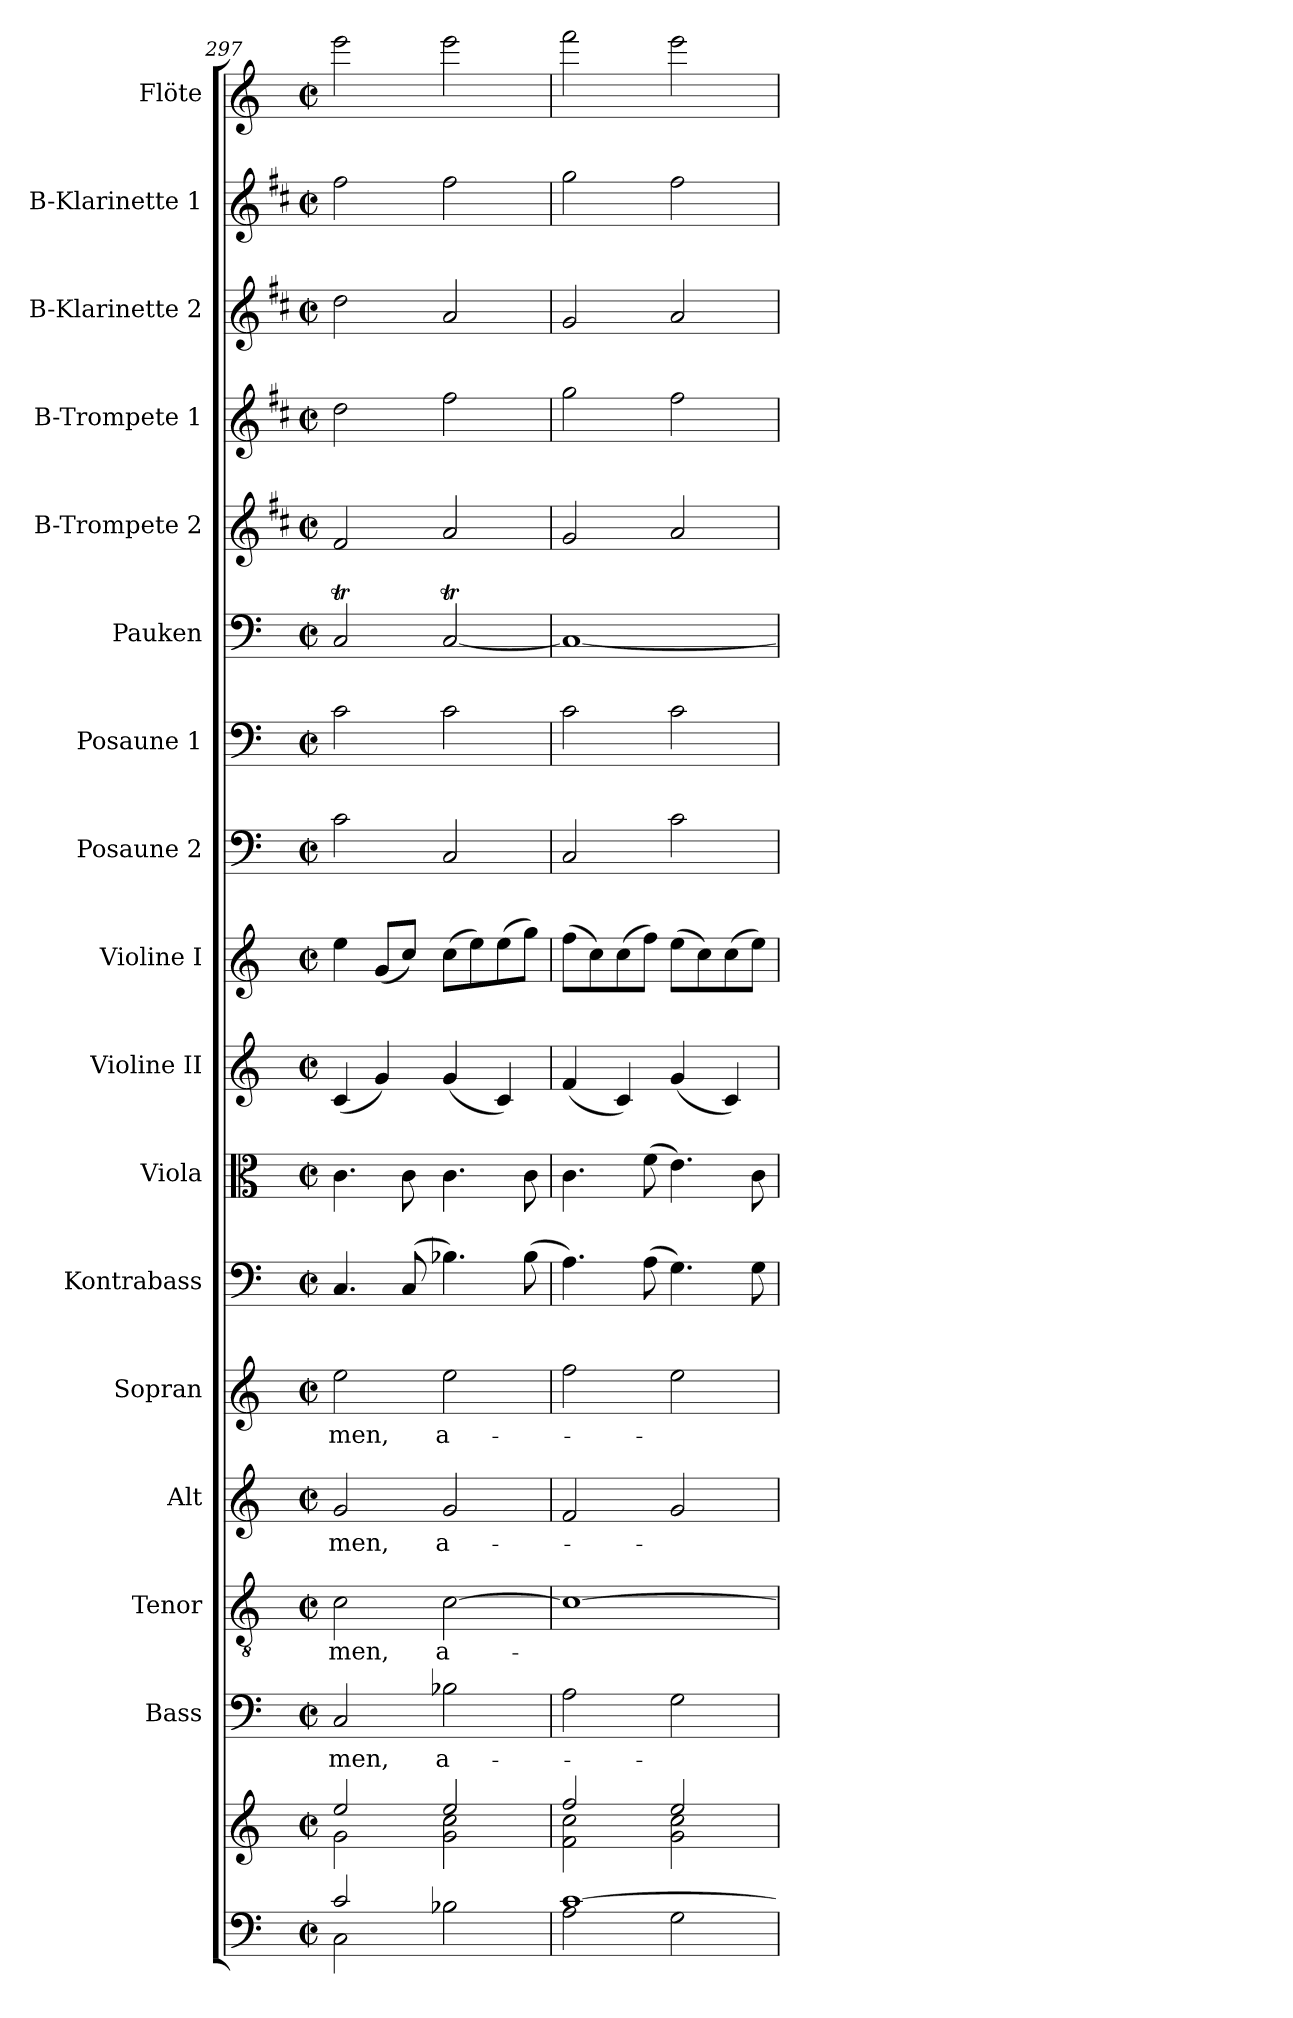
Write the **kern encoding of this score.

**kern	**kern	**kern	**text	**kern	**text	**kern	**text	**kern	**text	**kern	**kern	**kern	**kern	**kern	**kern	**kern	**kern	**kern	**kern	**kern	**kern
*part17	*part17	*part16	*part16	*part15	*part15	*part14	*part14	*part13	*part13	*part12	*part11	*part10	*part9	*part8	*part7	*part6	*part5	*part4	*part3	*part2	*part1
*staff18	*staff17	*staff16	*staff16	*staff15	*staff15	*staff14	*staff14	*staff13	*staff13	*staff12	*staff11	*staff10	*staff9	*staff8	*staff7	*staff6	*staff5	*staff4	*staff3	*staff2	*staff1
*	*	*I"Bass	*	*I"Tenor	*	*I"Alt	*	*I"Sopran	*	*I"Kontrabass	*I"Viola	*I"Violine II	*I"Violine I	*I"Posaune 2	*I"Posaune 1	*I"Pauken	*I"B-Trompete 2	*I"B-Trompete 1	*I"B-Klarinette 2	*I"B-Klarinette 1	*I"Flöte
*	*	*I'B.	*	*I'T.	*	*I'A.	*	*I'S.	*	*I'Kb.	*I'Vla.	*I'Vl. II	*I'Vl. I	*I'Pos. 2	*I'Pos. 1	*I'Pk.	*I'B Trp. 2	*I'B Trp. 1	*I'B Kl. 2	*I'B Kl. 1	*I'Fl.
*clefF4	*clefG2	*clefF4	*	*clefGv2	*	*clefG2	*	*clefG2	*	*clefF4	*clefC3	*clefG2	*clefG2	*clefF4	*clefF4	*clefF4	*clefG2	*clefG2	*clefG2	*clefG2	*clefG2
*	*	*	*	*	*	*	*	*	*	*ITrd7c12	*	*	*	*	*	*	*ITrd1c2	*ITrd1c2	*ITrd1c2	*ITrd1c2	*
*k[]	*k[]	*k[]	*	*k[]	*	*k[]	*	*k[]	*	*k[]	*k[]	*k[]	*k[]	*k[]	*k[]	*k[]	*k[]	*k[]	*k[]	*k[]	*k[]
*C:	*C:	*C:	*	*C:	*	*C:	*	*C:	*	*C:	*C:	*C:	*C:	*C:	*C:	*C:	*C:	*C:	*C:	*C:	*C:
*M2/2	*M2/2	*M2/2	*	*M2/2	*	*M2/2	*	*M2/2	*	*M2/2	*M2/2	*M2/2	*M2/2	*M2/2	*M2/2	*M2/2	*M2/2	*M2/2	*M2/2	*M2/2	*M2/2
*met(c|)	*met(c|)	*met(c|)	*	*met(c|)	*	*met(c|)	*	*met(c|)	*	*met(c|)	*met(c|)	*met(c|)	*met(c|)	*met(c|)	*met(c|)	*met(c|)	*met(c|)	*met(c|)	*met(c|)	*met(c|)	*met(c|)
=297	=297	=297	=297	=297	=297	=297	=297	=297	=297	=297	=297	=297	=297	=297	=297	=297	=297	=297	=297	=297	=297
*^	*^	*	*	*	*	*	*	*	*	*	*	*	*	*	*	*	*	*	*	*	*
!	!	!	!	!	!LO:LY:b	!	!LO:LY:b	!	!LO:LY:b	!	!LO:LY:b	!	!	!	!	!	!	!	!	!	!	!	!
2c/	2C\	2ee/	2g\	2C/	-men,	2c\	-men,	2g/	-men,	2ee\	-men,	4.CC/	4.c\	(<4c/	4ee\	2c\	2c\	2CT/	2e/	2cc\	2cc\	2ee\	2eee\
.	.	.	.	.	.	.	.	.	.	.	.	.	.	4g/)	(<8g/L	.	.	.	.	.	.	.	.
.	.	.	.	.	.	.	.	.	.	.	.	(>8CC/	8c\	.	8cc/J)	.	.	.	.	.	.	.	.
!	!	!	!	!	!LO:LY:b	!	!LO:LY:b	!	!LO:LY:b	!	!LO:LY:b	!	!	!	!	!	!	!	!	!	!	!	!
2ryy	2B-X\	2ee/	2g\ 2cc\	2B-X\	a-	[2c\	a-	2g/	a-	2ee\	a-	4.BB-X\)	4.c\	(<4g/	(>8cc\L	2C/	2c\	[2CT/	2g/	2ee\	2g/	2ee\	2eee\
.	.	.	.	.	.	.	.	.	.	.	.	.	.	.	8ee\)	.	.	.	.	.	.	.	.
.	.	.	.	.	.	.	.	.	.	.	.	.	.	4c/)	(>8ee\	.	.	.	.	.	.	.	.
.	.	.	.	.	.	.	.	.	.	.	.	(>8BB-\	8c\	.	8gg\J)	.	.	.	.	.	.	.	.
!!LO:PB:g=z
=298	=298	=298	=298	=298	=298	=298	=298	=298	=298	=298	=298	=298	=298	=298	=298	=298	=298	=298	=298	=298	=298	=298	=298
[>1c	2A\	2ff/	2f\ 2cc\	2A\	.	1c_	.	2f/	.	2ff\	.	4.AA\)	4.c\	(<4f/	(>8ff\L	2C/	2c\	1C_	2f/	2ff\	2f/	2ff\	2fff\
.	.	.	.	.	.	.	.	.	.	.	.	.	.	.	8cc\)	.	.	.	.	.	.	.	.
.	.	.	.	.	.	.	.	.	.	.	.	.	.	4c/)	(>8cc\	.	.	.	.	.	.	.	.
.	.	.	.	.	.	.	.	.	.	.	.	(>8AA\	(>8f\	.	8ff\J)	.	.	.	.	.	.	.	.
.	2G\	2ee/	2g\ 2cc\	2G\	.	.	.	2g/	.	2ee\	.	4.GG\)	4.e\)	(<4g/	(>8ee\L	2c\	2c\	.	2g/	2ee\	2g/	2ee\	2eee\
.	.	.	.	.	.	.	.	.	.	.	.	.	.	.	8cc\)	.	.	.	.	.	.	.	.
.	.	.	.	.	.	.	.	.	.	.	.	.	.	4c/)	(>8cc\	.	.	.	.	.	.	.	.
.	.	.	.	.	.	.	.	.	.	.	.	8GG\	8c\	.	8ee\J)	.	.	.	.	.	.	.	.
*v	*v	*	*	*	*	*	*	*	*	*	*	*	*	*	*	*	*	*	*	*	*	*	*
*	*v	*v	*	*	*	*	*	*	*	*	*	*	*	*	*	*	*	*	*	*	*	*
=	=	=	=	=	=	=	=	=	=	=	=	=	=	=	=	=	=	=	=	=	=
*-	*-	*-	*-	*-	*-	*-	*-	*-	*-	*-	*-	*-	*-	*-	*-	*-	*-	*-	*-	*-	*-
